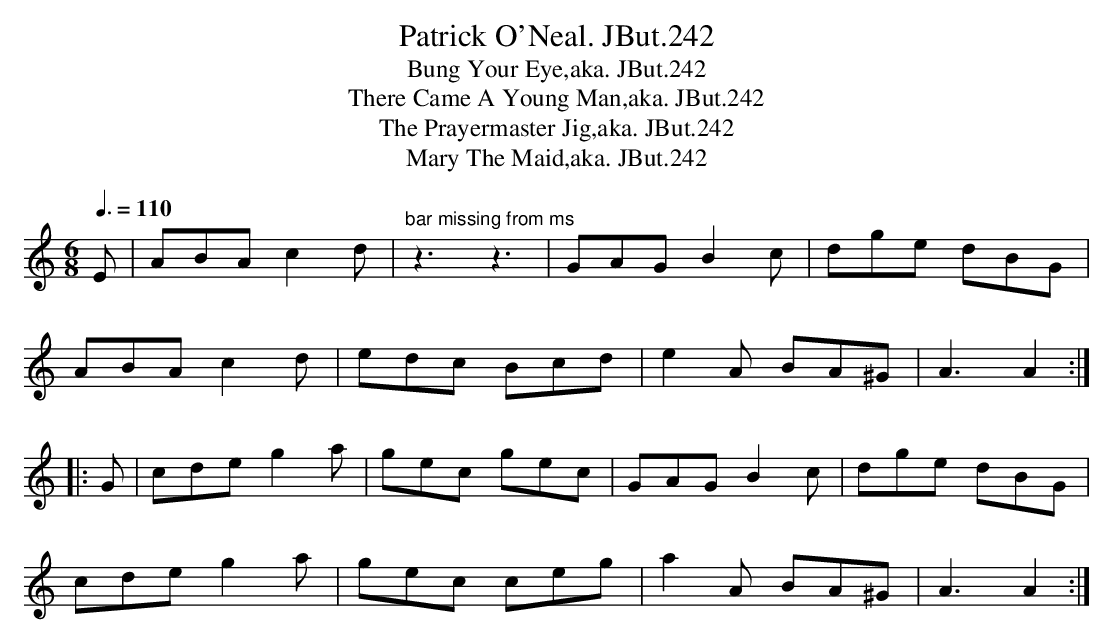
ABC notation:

X:1
T:Patrick O'Neal. JBut.242
T:Bung Your Eye,aka. JBut.242
T:There Came A Young Man,aka. JBut.242
T:Prayermaster Jig,aka. JBut.242, The
T:Mary The Maid,aka. JBut.242
M:6/8
L:1/8
Q:3/8=110
K:Am
E|ABA c2d|"bar missing from ms"z3 z3|GAG B2c|dge dBG|
ABA c2d |edc Bcd|e2A BA^G| A3 A2 :|
|:G|cde g2a |gec gec|GAG B2c|dge dBG|
cde g2a|gec ceg|a2A BA^G|A3 A2 :|
